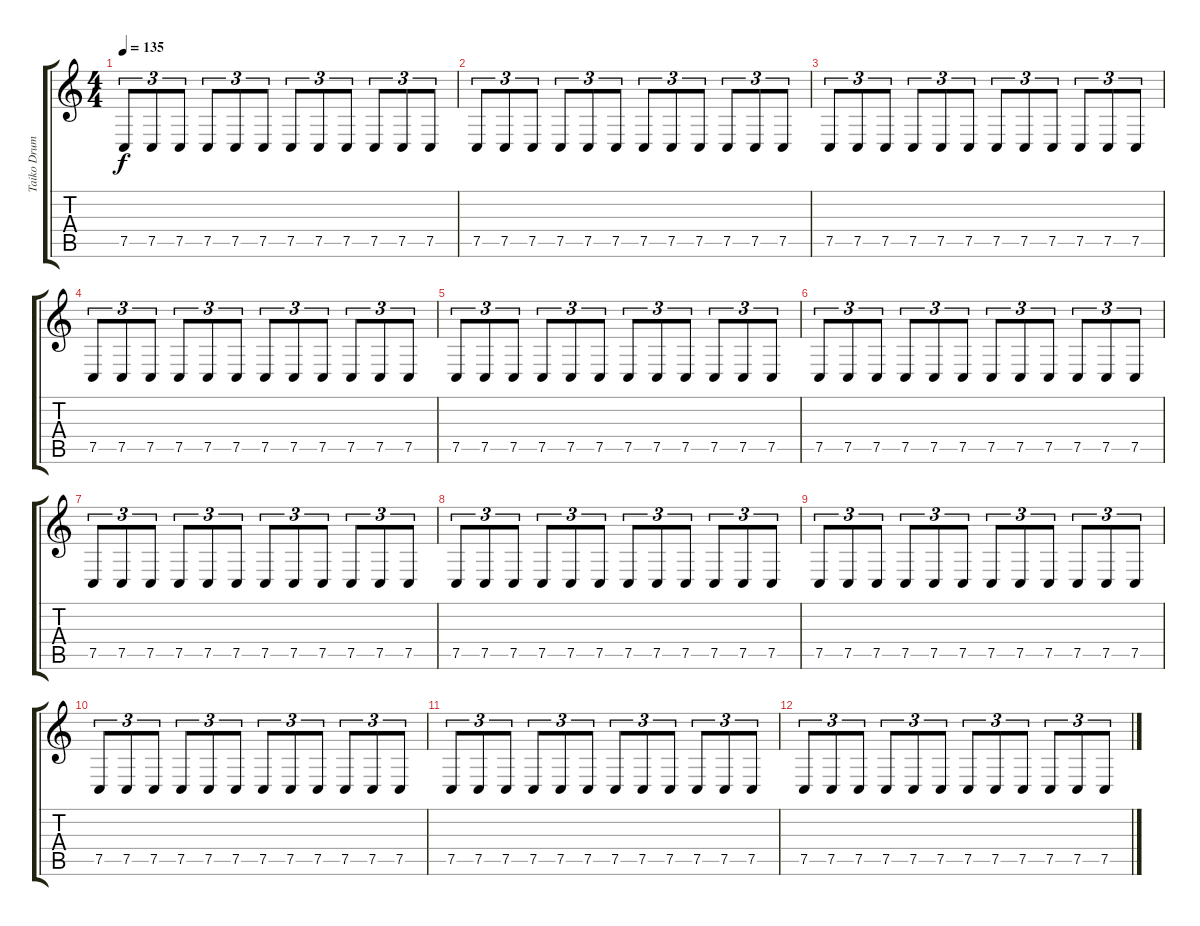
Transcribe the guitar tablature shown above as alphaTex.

\track ("Taiko Drum II" "Taiko Drum") {instrument taikodrum}
\staff {score tabs}
\tuning (C4 G3 Eb3 Bb2 F2 C2) {hide}
\ts (4 4)
\tempo 135
\clef g2
\ks c
7.5.8{tu (3 2) dy f volume 12} 7.5.8{tu (3 2)} 7.5.8{tu (3 2)} 7.5.8{tu (3 2)} 7.5.8{tu (3 2)} 7.5.8{tu (3 2)} 7.5.8{tu (3 2)} 7.5.8{tu (3 2)} 7.5.8{tu (3 2)} 7.5.8{tu (3 2)} 7.5.8{tu (3 2)} 7.5.8{tu (3 2)} |
7.5.8{tu (3 2)} 7.5.8{tu (3 2)} 7.5.8{tu (3 2)} 7.5.8{tu (3 2)} 7.5.8{tu (3 2)} 7.5.8{tu (3 2)} 7.5.8{tu (3 2)} 7.5.8{tu (3 2)} 7.5.8{tu (3 2)} 7.5.8{tu (3 2)} 7.5.8{tu (3 2)} 7.5.8{tu (3 2)} |
7.5.8{tu (3 2) volume 10} 7.5.8{tu (3 2)} 7.5.8{tu (3 2)} 7.5.8{tu (3 2)} 7.5.8{tu (3 2)} 7.5.8{tu (3 2)} 7.5.8{tu (3 2)} 7.5.8{tu (3 2)} 7.5.8{tu (3 2)} 7.5.8{tu (3 2)} 7.5.8{tu (3 2)} 7.5.8{tu (3 2)} |
7.5.8{tu (3 2)} 7.5.8{tu (3 2)} 7.5.8{tu (3 2)} 7.5.8{tu (3 2)} 7.5.8{tu (3 2)} 7.5.8{tu (3 2)} 7.5.8{tu (3 2)} 7.5.8{tu (3 2)} 7.5.8{tu (3 2)} 7.5.8{tu (3 2)} 7.5.8{tu (3 2)} 7.5.8{tu (3 2)} |
7.5.8{tu (3 2) volume 8} 7.5.8{tu (3 2)} 7.5.8{tu (3 2)} 7.5.8{tu (3 2)} 7.5.8{tu (3 2)} 7.5.8{tu (3 2)} 7.5.8{tu (3 2)} 7.5.8{tu (3 2)} 7.5.8{tu (3 2)} 7.5.8{tu (3 2)} 7.5.8{tu (3 2)} 7.5.8{tu (3 2)} |
7.5.8{tu (3 2)} 7.5.8{tu (3 2)} 7.5.8{tu (3 2)} 7.5.8{tu (3 2)} 7.5.8{tu (3 2)} 7.5.8{tu (3 2)} 7.5.8{tu (3 2)} 7.5.8{tu (3 2)} 7.5.8{tu (3 2)} 7.5.8{tu (3 2)} 7.5.8{tu (3 2)} 7.5.8{tu (3 2)} |
7.5.8{tu (3 2) volume 6} 7.5.8{tu (3 2)} 7.5.8{tu (3 2)} 7.5.8{tu (3 2)} 7.5.8{tu (3 2)} 7.5.8{tu (3 2)} 7.5.8{tu (3 2)} 7.5.8{tu (3 2)} 7.5.8{tu (3 2)} 7.5.8{tu (3 2)} 7.5.8{tu (3 2)} 7.5.8{tu (3 2)} |
7.5.8{tu (3 2)} 7.5.8{tu (3 2)} 7.5.8{tu (3 2)} 7.5.8{tu (3 2)} 7.5.8{tu (3 2)} 7.5.8{tu (3 2)} 7.5.8{tu (3 2)} 7.5.8{tu (3 2)} 7.5.8{tu (3 2)} 7.5.8{tu (3 2)} 7.5.8{tu (3 2)} 7.5.8{tu (3 2)} |
7.5.8{tu (3 2) volume 4} 7.5.8{tu (3 2)} 7.5.8{tu (3 2)} 7.5.8{tu (3 2)} 7.5.8{tu (3 2)} 7.5.8{tu (3 2)} 7.5.8{tu (3 2)} 7.5.8{tu (3 2)} 7.5.8{tu (3 2)} 7.5.8{tu (3 2)} 7.5.8{tu (3 2)} 7.5.8{tu (3 2)} |
7.5.8{tu (3 2)} 7.5.8{tu (3 2)} 7.5.8{tu (3 2)} 7.5.8{tu (3 2)} 7.5.8{tu (3 2)} 7.5.8{tu (3 2)} 7.5.8{tu (3 2)} 7.5.8{tu (3 2)} 7.5.8{tu (3 2)} 7.5.8{tu (3 2)} 7.5.8{tu (3 2)} 7.5.8{tu (3 2)} |
7.5.8{tu (3 2) volume 0} 7.5.8{tu (3 2)} 7.5.8{tu (3 2)} 7.5.8{tu (3 2)} 7.5.8{tu (3 2)} 7.5.8{tu (3 2)} 7.5.8{tu (3 2)} 7.5.8{tu (3 2)} 7.5.8{tu (3 2)} 7.5.8{tu (3 2)} 7.5.8{tu (3 2)} 7.5.8{tu (3 2)} |
7.5.8{tu (3 2)} 7.5.8{tu (3 2)} 7.5.8{tu (3 2)} 7.5.8{tu (3 2)} 7.5.8{tu (3 2)} 7.5.8{tu (3 2)} 7.5.8{tu (3 2)} 7.5.8{tu (3 2)} 7.5.8{tu (3 2)} 7.5.8{tu (3 2)} 7.5.8{tu (3 2)} 7.5.8{tu (3 2)}
